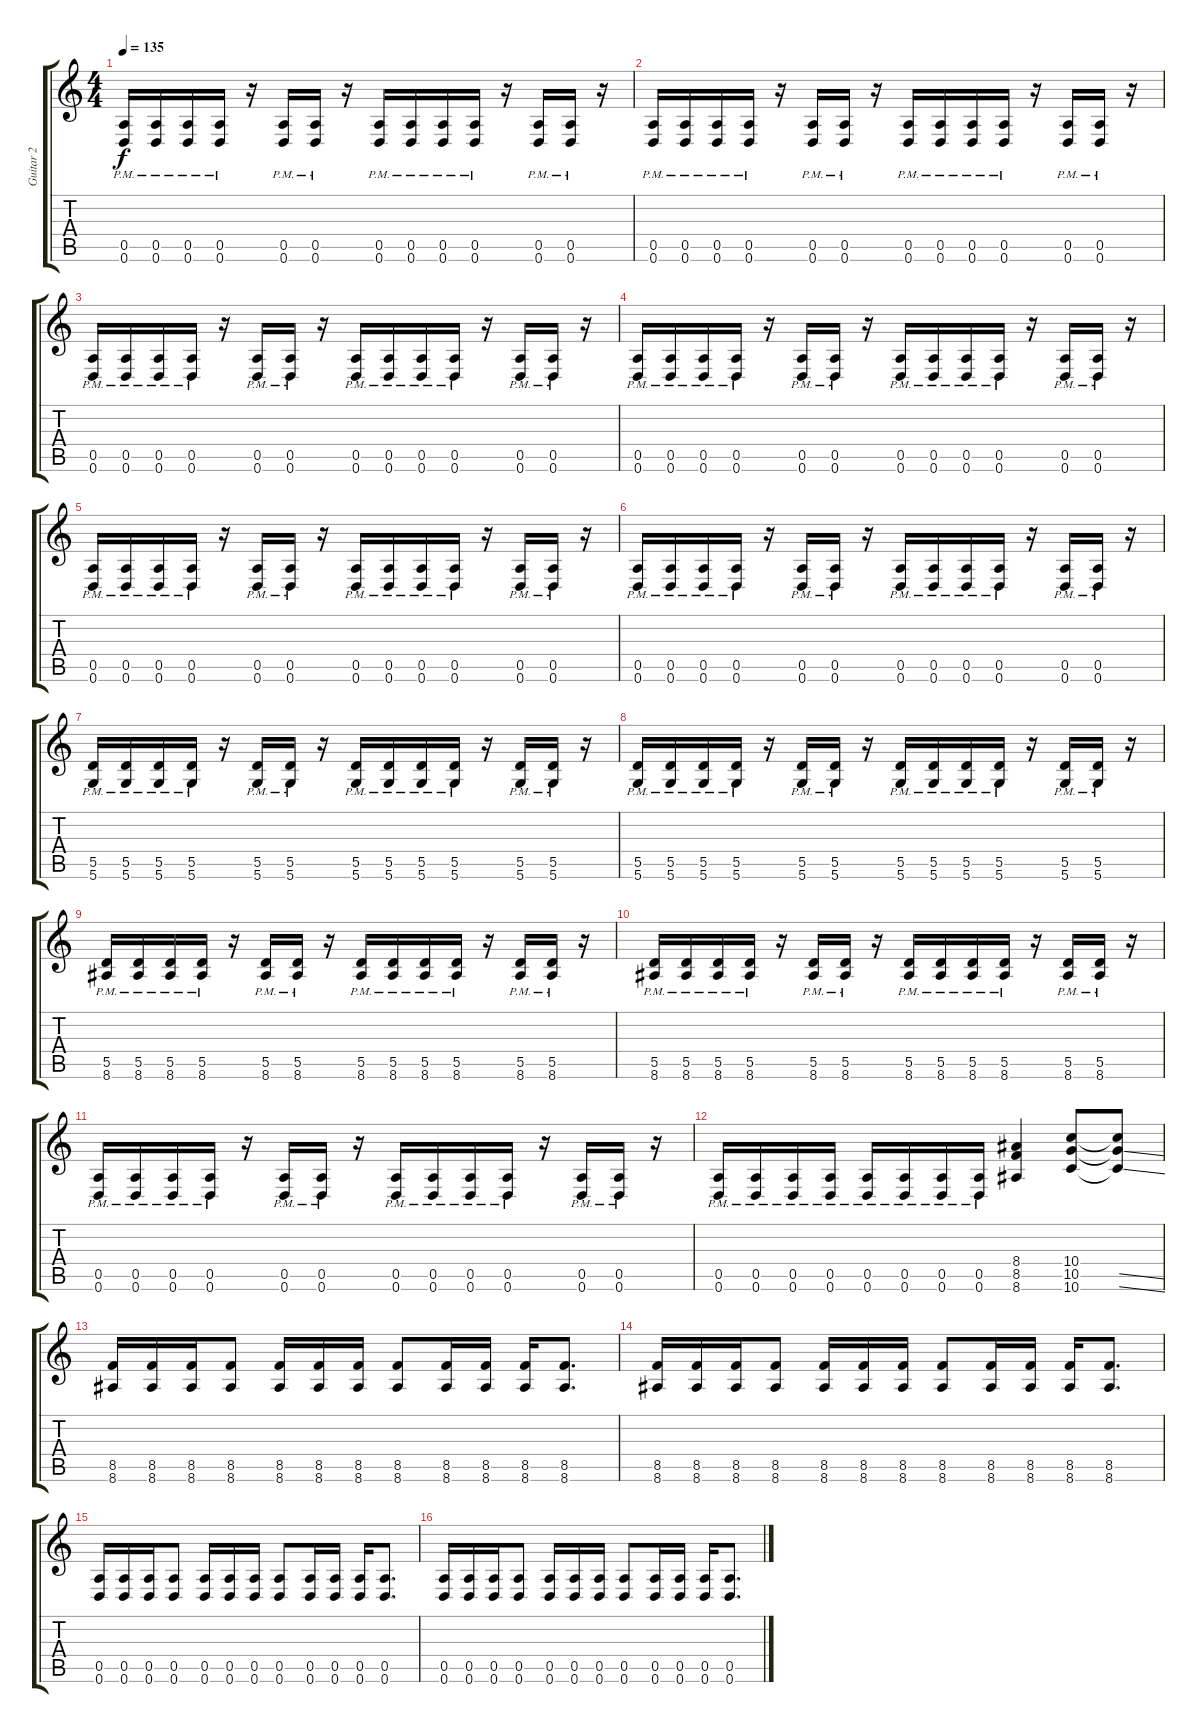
\track ("Guitar 2" "Guitar 2") {instrument distortionguitar}
\staff {score tabs}
\tuning (E4 B3 G3 D3 A2 D2) {hide}
\ts (4 4)
\tempo 135
\clef g2
\ks c
(0.5{pm} 0.6{pm}).16{dy f} (0.5{pm} 0.6{pm}).16 (0.5{pm} 0.6{pm}).16 (0.5{pm} 0.6{pm}).16 r.16 (0.5{pm} 0.6{pm}).16 (0.5{pm} 0.6{pm}).16 r.16 (0.5{pm} 0.6{pm}).16 (0.5{pm} 0.6{pm}).16 (0.5{pm} 0.6{pm}).16 (0.5{pm} 0.6{pm}).16 r.16 (0.5{pm} 0.6{pm}).16 (0.5{pm} 0.6{pm}).16 r.16 |
(0.5{pm} 0.6{pm}).16 (0.5{pm} 0.6{pm}).16 (0.5{pm} 0.6{pm}).16 (0.5{pm} 0.6{pm}).16 r.16 (0.5{pm} 0.6{pm}).16 (0.5{pm} 0.6{pm}).16 r.16 (0.5{pm} 0.6{pm}).16 (0.5{pm} 0.6{pm}).16 (0.5{pm} 0.6{pm}).16 (0.5{pm} 0.6{pm}).16 r.16 (0.5{pm} 0.6{pm}).16 (0.5{pm} 0.6{pm}).16 r.16 |
(0.5{pm} 0.6{pm}).16 (0.5{pm} 0.6{pm}).16 (0.5{pm} 0.6{pm}).16 (0.5{pm} 0.6{pm}).16 r.16 (0.5{pm} 0.6{pm}).16 (0.5{pm} 0.6{pm}).16 r.16 (0.5{pm} 0.6{pm}).16 (0.5{pm} 0.6{pm}).16 (0.5{pm} 0.6{pm}).16 (0.5{pm} 0.6{pm}).16 r.16 (0.5{pm} 0.6{pm}).16 (0.5{pm} 0.6{pm}).16 r.16 |
(0.5{pm} 0.6{pm}).16 (0.5{pm} 0.6{pm}).16 (0.5{pm} 0.6{pm}).16 (0.5{pm} 0.6{pm}).16 r.16 (0.5{pm} 0.6{pm}).16 (0.5{pm} 0.6{pm}).16 r.16 (0.5{pm} 0.6{pm}).16 (0.5{pm} 0.6{pm}).16 (0.5{pm} 0.6{pm}).16 (0.5{pm} 0.6{pm}).16 r.16 (0.5{pm} 0.6{pm}).16 (0.5{pm} 0.6{pm}).16 r.16 |
(0.5{pm} 0.6{pm}).16 (0.5{pm} 0.6{pm}).16 (0.5{pm} 0.6{pm}).16 (0.5{pm} 0.6{pm}).16 r.16 (0.5{pm} 0.6{pm}).16 (0.5{pm} 0.6{pm}).16 r.16 (0.5{pm} 0.6{pm}).16 (0.5{pm} 0.6{pm}).16 (0.5{pm} 0.6{pm}).16 (0.5{pm} 0.6{pm}).16 r.16 (0.5{pm} 0.6{pm}).16 (0.5{pm} 0.6{pm}).16 r.16 |
(0.5{pm} 0.6{pm}).16 (0.5{pm} 0.6{pm}).16 (0.5{pm} 0.6{pm}).16 (0.5{pm} 0.6{pm}).16 r.16 (0.5{pm} 0.6{pm}).16 (0.5{pm} 0.6{pm}).16 r.16 (0.5{pm} 0.6{pm}).16 (0.5{pm} 0.6{pm}).16 (0.5{pm} 0.6{pm}).16 (0.5 0.6{pm}).16 r.16 (0.5{pm} 0.6{pm}).16 (0.5{pm} 0.6{pm}).16 r.16 |
(5.5{pm} 5.6{pm}).16 (5.5{pm} 5.6{pm}).16 (5.5{pm} 5.6{pm}).16 (5.5{pm} 5.6{pm}).16 r.16 (5.5{pm} 5.6{pm}).16 (5.5{pm} 5.6{pm}).16 r.16 (5.5{pm} 5.6{pm}).16 (5.5{pm} 5.6{pm}).16 (5.5{pm} 5.6{pm}).16 (5.5{pm} 5.6{pm}).16 r.16 (5.5{pm} 5.6{pm}).16 (5.5{pm} 5.6{pm}).16 r.16 |
(5.5{pm} 5.6{pm}).16 (5.5{pm} 5.6{pm}).16 (5.5{pm} 5.6{pm}).16 (5.5{pm} 5.6{pm}).16 r.16 (5.5{pm} 5.6{pm}).16 (5.5{pm} 5.6{pm}).16 r.16 (5.5{pm} 5.6{pm}).16 (5.5{pm} 5.6{pm}).16 (5.5{pm} 5.6{pm}).16 (5.5{pm} 5.6{pm}).16 r.16 (5.5{pm} 5.6{pm}).16 (5.5{pm} 5.6{pm}).16 r.16 |
(5.5{pm} 8.6{pm}).16 (5.5{pm} 8.6{pm}).16 (5.5{pm} 8.6{pm}).16 (5.5{pm} 8.6{pm}).16 r.16 (5.5{pm} 8.6{pm}).16 (5.5{pm} 8.6{pm}).16 r.16 (5.5{pm} 8.6{pm}).16 (5.5{pm} 8.6{pm}).16 (5.5{pm} 8.6{pm}).16 (5.5{pm} 8.6{pm}).16 r.16 (5.5{pm} 8.6{pm}).16 (5.5{pm} 8.6{pm}).16 r.16 |
(5.5{pm} 8.6{pm}).16 (5.5{pm} 8.6{pm}).16 (5.5{pm} 8.6{pm}).16 (5.5{pm} 8.6{pm}).16 r.16 (5.5{pm} 8.6{pm}).16 (5.5{pm} 8.6{pm}).16 r.16 (5.5{pm} 8.6{pm}).16 (5.5{pm} 8.6{pm}).16 (5.5{pm} 8.6{pm}).16 (5.5{pm} 8.6{pm}).16 r.16 (5.5{pm} 8.6{pm}).16 (5.5{pm} 8.6{pm}).16 r.16 |
(0.5{pm} 0.6{pm}).16 (0.5{pm} 0.6{pm}).16 (0.5{pm} 0.6{pm}).16 (0.5{pm} 0.6{pm}).16 r.16 (0.5{pm} 0.6{pm}).16 (0.5{pm} 0.6{pm}).16 r.16 (0.5{pm} 0.6{pm}).16 (0.5{pm} 0.6{pm}).16 (0.5{pm} 0.6{pm}).16 (0.5{pm} 0.6{pm}).16 r.16 (0.5{pm} 0.6{pm}).16 (0.5{pm} 0.6{pm}).16 r.16 |
(0.5{pm} 0.6{pm}).16 (0.5{pm} 0.6{pm}).16 (0.5{pm} 0.6{pm}).16 (0.5{pm} 0.6{pm}).16 (0.5{pm} 0.6{pm}).16 (0.5{pm} 0.6{pm}).16 (0.5{pm} 0.6{pm}).16 (0.5{pm} 0.6{pm}).16 (8.4 8.5 8.6).4 (10.4 10.5 10.6).8 (10.4{t} 10.5{ss t} 10.6{ss t}).8 |
(8.5 8.6).16 (8.5 8.6).16 (8.5 8.6).16 (8.5 8.6).8 (8.5 8.6).16 (8.5 8.6).16 (8.5 8.6).16 (8.5 8.6).8 (8.5 8.6).16 (8.5 8.6).16 (8.5 8.6).16 (8.5 8.6).8{d} |
(8.5 8.6).16 (8.5 8.6).16 (8.5 8.6).16 (8.5 8.6).8 (8.5 8.6).16 (8.5 8.6).16 (8.5 8.6).16 (8.5 8.6).8 (8.5 8.6).16 (8.5 8.6).16 (8.5 8.6).16 (8.5 8.6).8{d} |
(0.5 0.6).16 (0.5 0.6).16 (0.5 0.6).16 (0.5 0.6).8 (0.5 0.6).16 (0.5 0.6).16 (0.5 0.6).16 (0.5 0.6).8 (0.5 0.6).16 (0.5 0.6).16 (0.5 0.6).16 (0.5 0.6).8{d} |
(0.5 0.6).16 (0.5 0.6).16 (0.5 0.6).16 (0.5 0.6).8 (0.5 0.6).16 (0.5 0.6).16 (0.5 0.6).16 (0.5 0.6).8 (0.5 0.6).16 (0.5 0.6).16 (0.5 0.6).16 (0.5 0.6).8{d}
